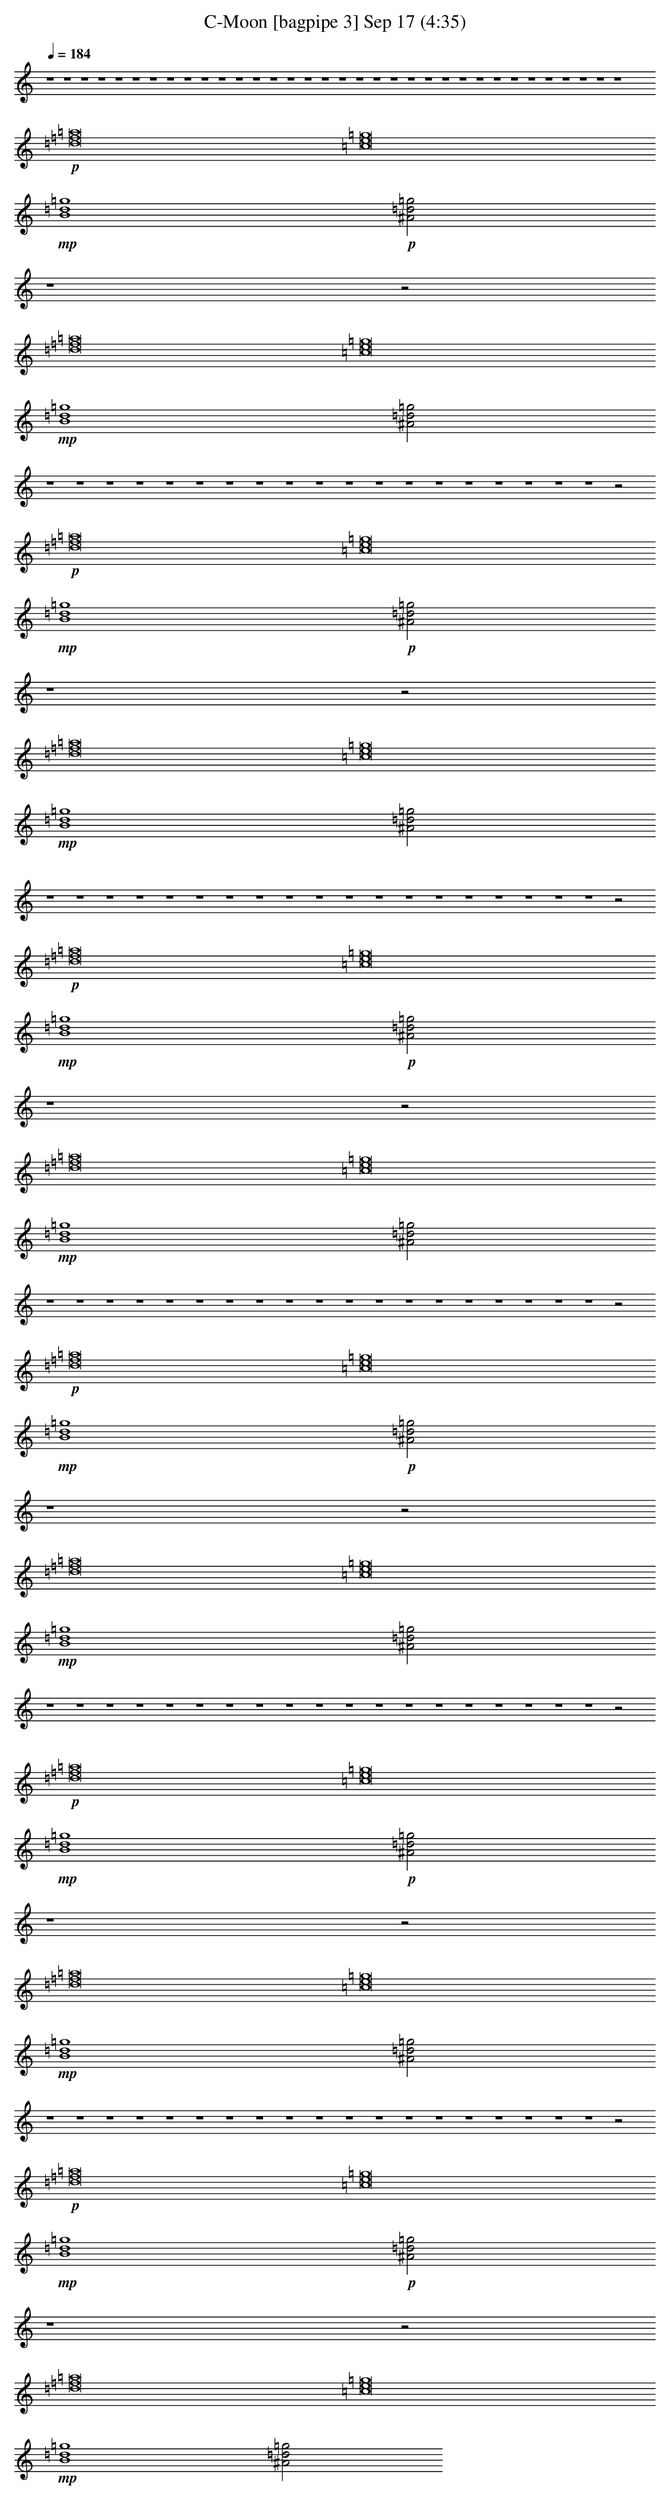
X:1
T: C-Moon [bagpipe 3] Sep 17 (4:35)
L: 1/4
K: C
Q: 1/4=184
z4 z4 z4 z4 z4 z4 z4 z4 z4 z4 z4 z4 z4 z4 z4 z4 z4 z4 z4 z4 z4 z4 z4 z4 z4 z4 z4 z4 z4 z4 z4 z4 z4 z4
+p+ [=d8=f8=a8]
[=c8e8=g8]
+mp+ [B4=d4=g4]
+p+ [^A2=d2=g2]
z4 z2
[=d8=f8=a8]
[=c8e8=g8]
+mp+ [B4=d4=g4]
[^A2=d2=g2]
z4 z4 z4 z4 z4 z4 z4 z4 z4 z4 z4 z4 z4 z4 z4 z4 z4 z4 z4 z2
+p+ [=d8=f8=a8]
[=c8e8=g8]
+mp+ [B4=d4=g4]
+p+ [^A2=d2=g2]
z4 z2
[=d8=f8=a8]
[=c8e8=g8]
+mp+ [B4=d4=g4]
[^A2=d2=g2]
z4 z4 z4 z4 z4 z4 z4 z4 z4 z4 z4 z4 z4 z4 z4 z4 z4 z4 z4 z2
+p+ [=d8=f8=a8]
[=c8e8=g8]
+mp+ [B4=d4=g4]
+p+ [^A2=d2=g2]
z4 z2
[=d8=f8=a8]
[=c8e8=g8]
+mp+ [B4=d4=g4]
[^A2=d2=g2]
z4 z4 z4 z4 z4 z4 z4 z4 z4 z4 z4 z4 z4 z4 z4 z4 z4 z4 z4 z2
+p+ [=d8=f8=a8]
[=c8e8=g8]
+mp+ [B4=d4=g4]
+p+ [^A2=d2=g2]
z4 z2
[=d8=f8=a8]
[=c8e8=g8]
+mp+ [B4=d4=g4]
[^A2=d2=g2]
z4 z4 z4 z4 z4 z4 z4 z4 z4 z4 z4 z4 z4 z4 z4 z4 z4 z4 z4 z2
+p+ [=d8=f8=a8]
[=c8e8=g8]
+mp+ [B4=d4=g4]
+p+ [^A2=d2=g2]
z4 z2
[=d8=f8=a8]
[=c8e8=g8]
+mp+ [B4=d4=g4]
[^A2=d2=g2]
z4 z4 z4 z4 z4 z4 z4 z4 z4 z4 z4 z4 z4 z4 z4 z4 z4 z4 z4 z2
+p+ [=d8=f8=a8]
[=c8e8=g8]
+mp+ [B4=d4=g4]
+p+ [^A2=d2=g2]
z4 z2
[=d8=f8=a8]
[=c8e8=g8]
+mp+ [B4=d4=g4]
[^A2=d2=g2]
